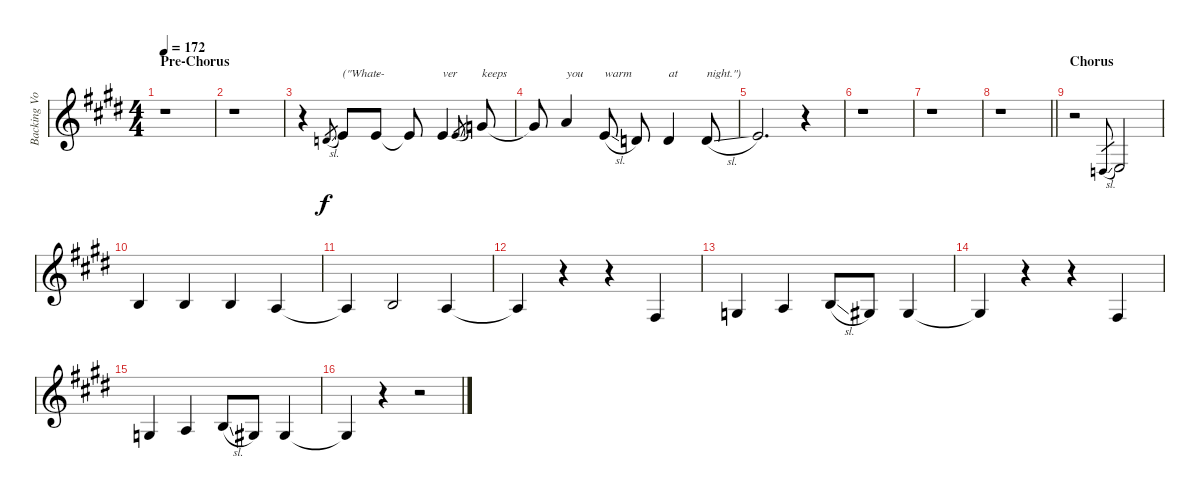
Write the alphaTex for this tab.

\track ("Backing Vocals" "Backing Vo") {instrument lead6voice}
\staff {score}
\tuning (E4 B3 G3 D3 A2 E2) {hide}
\ts (4 4)
\section ("" "Pre-Chorus")
\tempo 172
\clef g2
\ks e
r.1{dy f} |
r.1 |
r.4 3.2{sl}.8{gr} 5.2.8{txt "(\"What-"} 5.2.8{txt "e-"} 5.2{t}.8 5.2.4{txt "ver"} 0.1{sl}.8{gr} 3.1.8{txt "keeps"} |
3.1{t}.8 5.1.4{txt "you"} 5.2{sl}.8{txt "warm"} 3.2.8 3.2.4{txt "at"} 3.2{sl}.8{txt "night.\")"} |
5.2.2{d} r.4 |
r.1 |
r.1 |
\barLineRight lightlight
r.1 |
\section ("" "Chorus")
r.2 0.4{sl}.8{gr} 2.4.2 |
4.3.4 4.3.4 4.3.4 2.3.4 |
2.3{t}.4 4.3.2 2.3.4 |
2.3{t}.4 r.4 r.4 4.4.4 |
5.4.4 7.4.4 9.4{sl}.8 6.4.8 6.4.4 |
6.4{t}.4 r.4 r.4 4.4.4 |
5.4.4 7.4.4 9.4{sl}.8 6.4.8 6.4.4 |
6.4{t}.4 r.4 r.2
